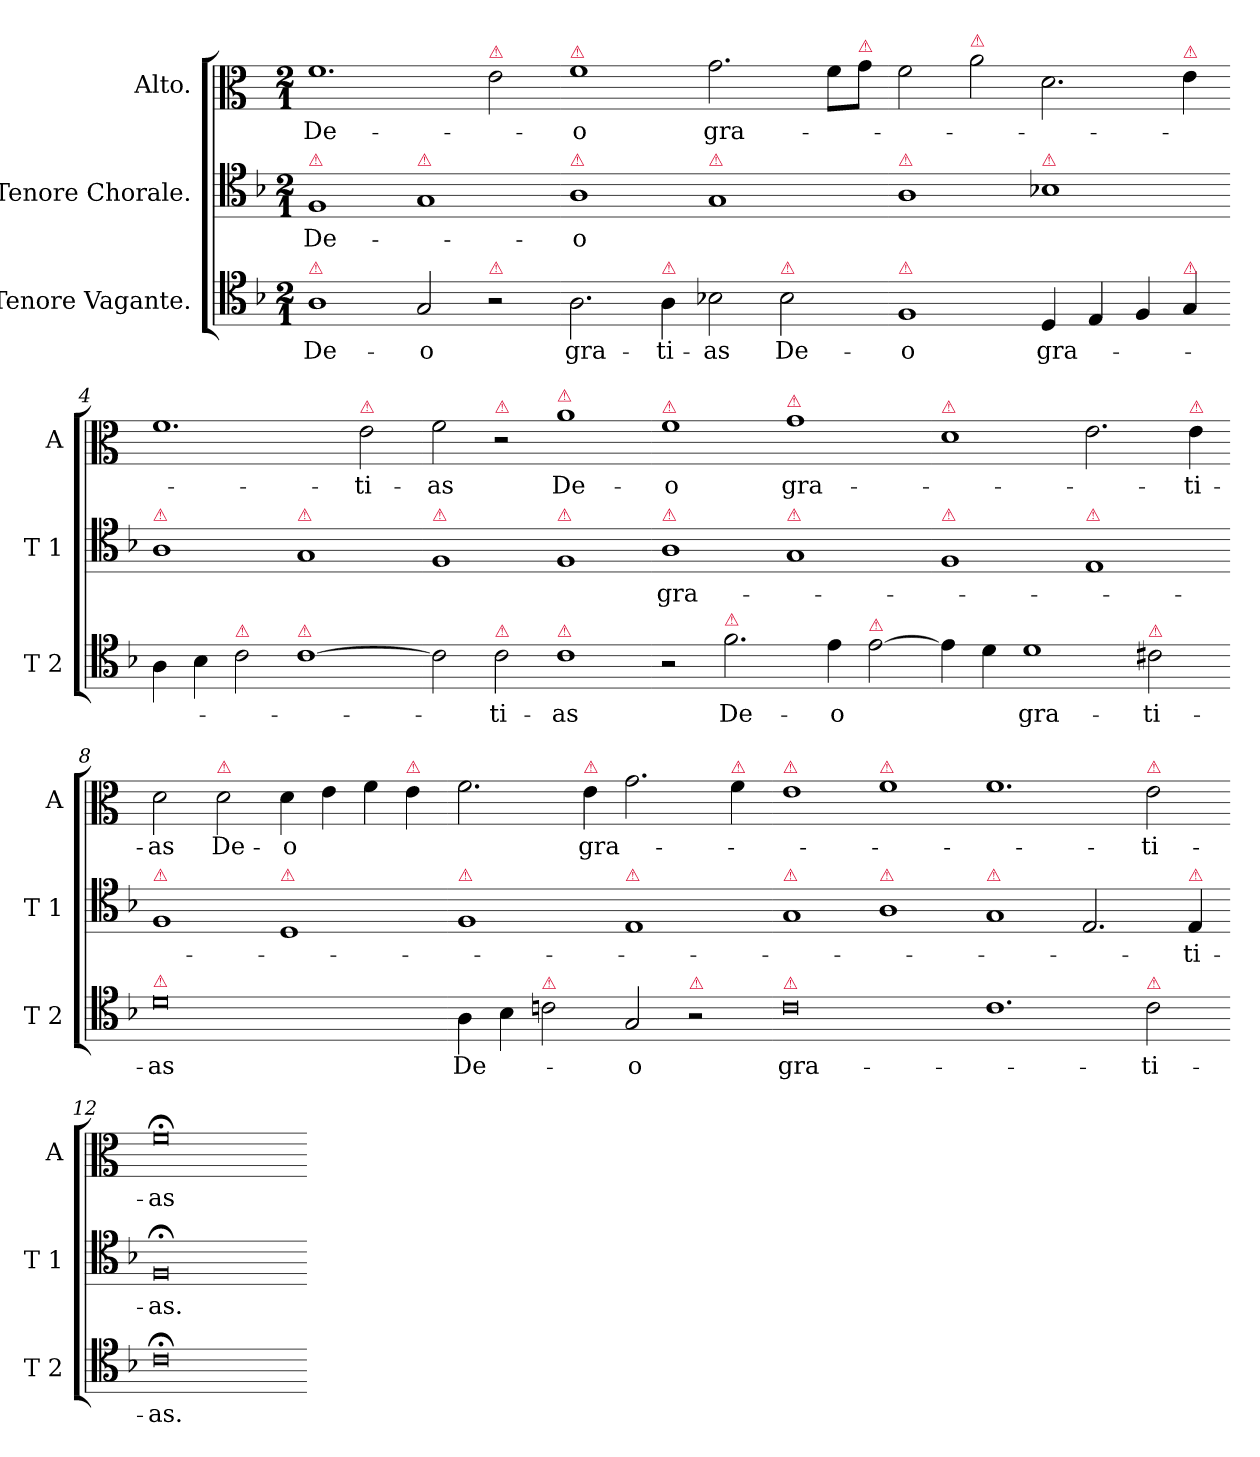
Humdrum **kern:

**kern	**text	**kern	**text	**kern	**text
*part3	*part3	*part2	*part2	*part1	*part1
*staff3	*staff3	*staff2	*staff2	*staff1	*staff1
*I"Tenore Vagante.	*	*I"Tenore Chorale.	*	*I"Alto.	*
*I'T 2	*	*I'T 1	*	*I'A	*
*clefC4	*	*clefC4	*	*clefC3	*
*k[b-]	*	*k[b-]	*	*k[]	*
*M2/1	*	*M2/1	*	*M2/1	*
=1	=1	=1	=1	=1	=1
!	!	!LO:TX:a:color=crimson:t=⚠	!	!	!
!LO:TX:a:color=crimson:t=⚠	!	!	!	!	!
1A	De-	1F	De-	1.f	De-
!	!	!LO:TX:a:color=crimson:t=⚠	!	!	!
2G/	-o	1G	.	.	.
!	!	!	!	!LO:TX:a:color=crimson:t=⚠	!
!LO:TX:a:color=crimson:t=⚠	!	!	!	!	!
2r	.	.	.	2e\	.
=2-	=2-	=2-	=2-	=2-	=2-
!	!	!	!	!LO:TX:a:color=crimson:t=⚠	!
!	!	!LO:TX:a:color=crimson:t=⚠	!	!	!
2.A\	gra-	1A	-o	1f	-o
!LO:TX:a:color=crimson:t=⚠	!	!	!	!	!
4A\	-ti-	.	.	.	.
!	!	!LO:TX:a:color=crimson:t=⚠	!	!	!
2B-X\	-as	1G	.	2.g\	gra-
!LO:TX:a:color=crimson:t=⚠	!	!	!	!	!
2B-\	De-	.	.	.	.
.	.	.	.	8f\L	.
!	!	!	!	!LO:TX:a:color=crimson:t=⚠	!
.	.	.	.	8g\J	.
=3-	=3-	=3-	=3-	=3-	=3-
!	!	!LO:TX:a:color=crimson:t=⚠	!	!	!
!LO:TX:a:color=crimson:t=⚠	!	!	!	!	!
1F	-o	1A	.	2f\	.
!	!	!	!	!LO:TX:a:color=crimson:t=⚠	!
.	.	.	.	2a\	.
!	!	!LO:TX:a:color=crimson:t=⚠	!	!	!
4D/	gra-	1B-X	.	2.d\	.
4E/	.	.	.	.	.
4F/	.	.	.	.	.
!	!	!	!	!LO:TX:a:color=crimson:t=⚠	!
!LO:TX:a:color=crimson:t=⚠	!	!	!	!	!
4G/	.	.	.	4e\	.
=4-	=4-	=4-	=4-	=4-	=4-
!	!	!LO:TX:a:color=crimson:t=⚠	!	!	!
4A\	.	1A	.	1.f	.
4B-\	.	.	.	.	.
!LO:TX:a:color=crimson:t=⚠	!	!	!	!	!
2c\	.	.	.	.	.
!	!	!LO:TX:a:color=crimson:t=⚠	!	!	!
!LO:TX:a:color=crimson:t=⚠	!	!	!	!	!
[1c	.	1G	.	.	.
!	!	!	!	!LO:TX:a:color=crimson:t=⚠	!
.	.	.	.	2e\	-ti-
=5-	=5-	=5-	=5-	=5-	=5-
!	!	!LO:TX:a:color=crimson:t=⚠	!	!	!
2c]	.	1F	.	2f\	-as
!	!	!	!	!LO:TX:a:color=crimson:t=⚠	!
!LO:TX:a:color=crimson:t=⚠	!	!	!	!	!
2c\	-ti-	.	.	2r	.
!	!	!	!	!LO:TX:a:color=crimson:t=⚠	!
!	!	!LO:TX:a:color=crimson:t=⚠	!	!	!
!LO:TX:a:color=crimson:t=⚠	!	!	!	!	!
1c	-as	1F	.	1a	De-
=6-	=6-	=6-	=6-	=6-	=6-
!	!	!	!	!LO:TX:a:color=crimson:t=⚠	!
!	!	!LO:TX:a:color=crimson:t=⚠	!	!	!
2r	.	1A	gra-	1f	-o
!LO:TX:a:color=crimson:t=⚠	!	!	!	!	!
2.f\	De-	.	.	.	.
!	!	!	!	!LO:TX:a:color=crimson:t=⚠	!
!	!	!LO:TX:a:color=crimson:t=⚠	!	!	!
.	.	1G	.	1g	gra-
4e\	-o	.	.	.	.
!LO:TX:a:color=crimson:t=⚠	!	!	!	!	!
[2e\	.	.	.	.	.
=7-	=7-	=7-	=7-	=7-	=7-
!	!	!	!	!LO:TX:a:color=crimson:t=⚠	!
!	!	!LO:TX:a:color=crimson:t=⚠	!	!	!
4e!\]	.	1F	.	1d	.
4d\	.	.	.	.	.
1d	gra-	.	.	.	.
!	!	!LO:TX:a:color=crimson:t=⚠	!	!	!
.	.	1E	.	2.e\	.
!LO:TX:a:color=crimson:t=⚠	!	!	!	!	!
2c#X\	-ti-	.	.	.	.
!	!	!	!	!LO:TX:a:color=crimson:t=⚠	!
.	.	.	.	4e\	-ti-
=8-	=8-	=8-	=8-	=8-	=8-
!	!	!LO:TX:a:color=crimson:t=⚠	!	!	!
!LO:TX:a:color=crimson:t=⚠	!	!	!	!	!
0d	-as	1F	.	2d\	-as
!	!	!	!	!LO:TX:a:color=crimson:t=⚠	!
.	.	.	.	2d\	De-
!	!	!LO:TX:a:color=crimson:t=⚠	!	!	!
.	.	1D	.	4d\	-o
.	.	.	.	4e\	.
.	.	.	.	4f\	.
!	!	!	!	!LO:TX:a:color=crimson:t=⚠	!
.	.	.	.	4e\	.
=9-	=9-	=9-	=9-	=9-	=9-
!	!	!LO:TX:a:color=crimson:t=⚠	!	!	!
4A\	De-	1F	.	2.f\	.
4B-\	.	.	.	.	.
!LO:TX:a:color=crimson:t=⚠	!	!	!	!	!
2cn\	.	.	.	.	.
!	!	!	!	!LO:TX:a:color=crimson:t=⚠	!
.	.	.	.	4e\	gra-
!	!	!LO:TX:a:color=crimson:t=⚠	!	!	!
2G/	-o	1E	.	2.g\	.
!LO:TX:a:color=crimson:t=⚠	!	!	!	!	!
2r	.	.	.	.	.
!	!	!	!	!LO:TX:a:color=crimson:t=⚠	!
.	.	.	.	4f\	.
=10-	=10-	=10-	=10-	=10-	=10-
!	!	!	!	!LO:TX:a:color=crimson:t=⚠	!
!	!	!LO:TX:a:color=crimson:t=⚠	!	!	!
!LO:TX:a:color=crimson:t=⚠	!	!	!	!	!
0c	gra-	1G	.	1e	.
!	!	!	!	!LO:TX:a:color=crimson:t=⚠	!
!	!	!LO:TX:a:color=crimson:t=⚠	!	!	!
.	.	1A	.	1f	.
=11-	=11-	=11-	=11-	=11-	=11-
!	!	!LO:TX:a:color=crimson:t=⚠	!	!	!
1.c	.	1G	.	1.f	.
.	.	2.E/	.	.	.
!	!	!	!	!LO:TX:a:color=crimson:t=⚠	!
!LO:TX:a:color=crimson:t=⚠	!	!	!	!	!
2c\	-ti-	.	.	2e\	-ti-
!	!	!LO:TX:a:color=crimson:t=⚠	!	!	!
.	.	4E/	-ti-	.	.
=12-	=12-	=12-	=12-	=12-	=12-
0c;<	-as.	0F;<	-as.	0f;<	-as
=-	=-	=-	=-	=-	=-
*-	*-	*-	*-	*-	*-
